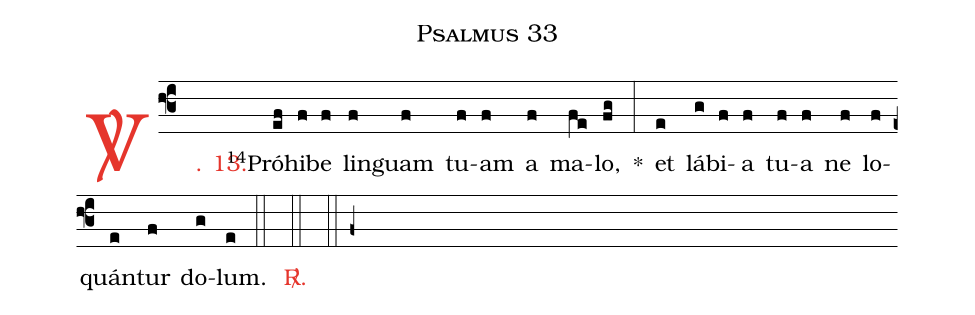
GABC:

name: Psalmus 33;
%%
(f3)

<c><sp>V/</sp>. 13.</c>() <v>\VSup{14}</v>Pró(ef)hi(f)be(f) lin(f)guam(f) tu(f)am(f) a(f) ma(fe)lo,(fg) *(:) et(e) lá(g)bi(f)a(f) tu(f)a(f) ne(f) lo(f)quán(e)tur(f) do(g)lum.(e)

(::)

<c><sp>R/</sp>.</c>(::)

(::)

(f+)
